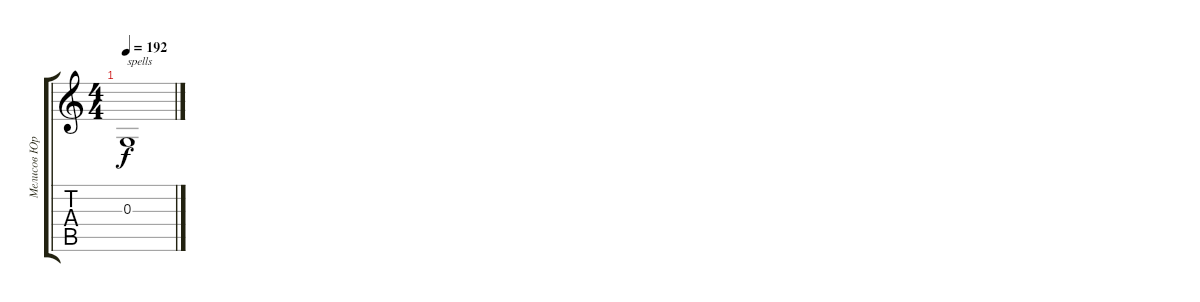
\track ("Мелисов Юрий" "Мелисов Юр") {instrument bassoon}
\staff {score tabs}
\tuning (E4 B3 G3 D3 A2 E2) {hide}
\ts (4 4)
\tempo 192
\clef g2
\ks c
0.3.1{txt "spells" dy f}
